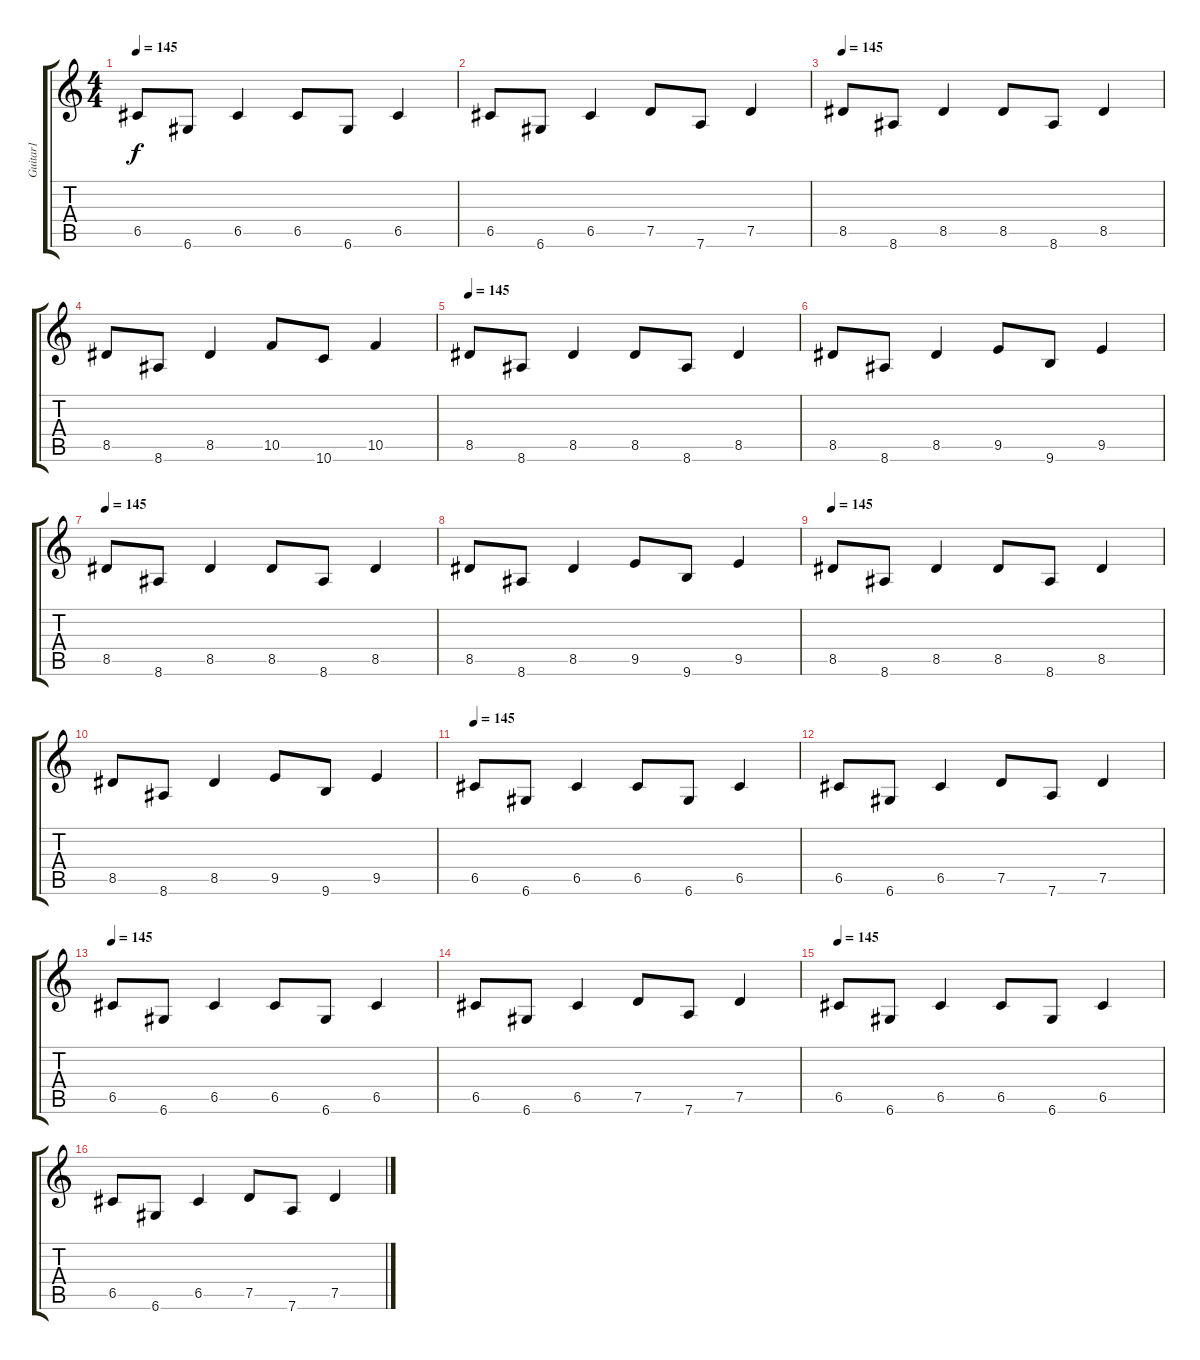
\track ("Guitar1" "Guitar1") {instrument distortionguitar}
\staff {score tabs}
\tuning (D4 A3 F3 C3 G2 D2) {hide}
\ts (4 4)
\tempo 145
\clef g2
\ks c
6.5.8{dy f} 6.6.8 6.5.4 6.5.8 6.6.8 6.5.4 |
6.5.8 6.6.8 6.5.4 7.5.8 7.6.8 7.5.4 |
\tempo 145
8.5.8 8.6.8 8.5.4 8.5.8 8.6.8 8.5.4 |
8.5.8 8.6.8 8.5.4 10.5.8 10.6.8 10.5.4 |
\tempo 145
8.5.8 8.6.8 8.5.4 8.5.8 8.6.8 8.5.4 |
8.5.8 8.6.8 8.5.4 9.5.8 9.6.8 9.5.4 |
\tempo 145
8.5.8 8.6.8 8.5.4 8.5.8 8.6.8 8.5.4 |
8.5.8 8.6.8 8.5.4 9.5.8 9.6.8 9.5.4 |
\tempo 145
8.5.8 8.6.8 8.5.4 8.5.8 8.6.8 8.5.4 |
8.5.8 8.6.8 8.5.4 9.5.8 9.6.8 9.5.4 |
\tempo 145
6.5.8 6.6.8 6.5.4 6.5.8 6.6.8 6.5.4 |
6.5.8 6.6.8 6.5.4 7.5.8 7.6.8 7.5.4 |
\tempo 145
6.5.8 6.6.8 6.5.4 6.5.8 6.6.8 6.5.4 |
6.5.8 6.6.8 6.5.4 7.5.8 7.6.8 7.5.4 |
\tempo 145
6.5.8 6.6.8 6.5.4 6.5.8 6.6.8 6.5.4 |
6.5.8 6.6.8 6.5.4 7.5.8 7.6.8 7.5.4
